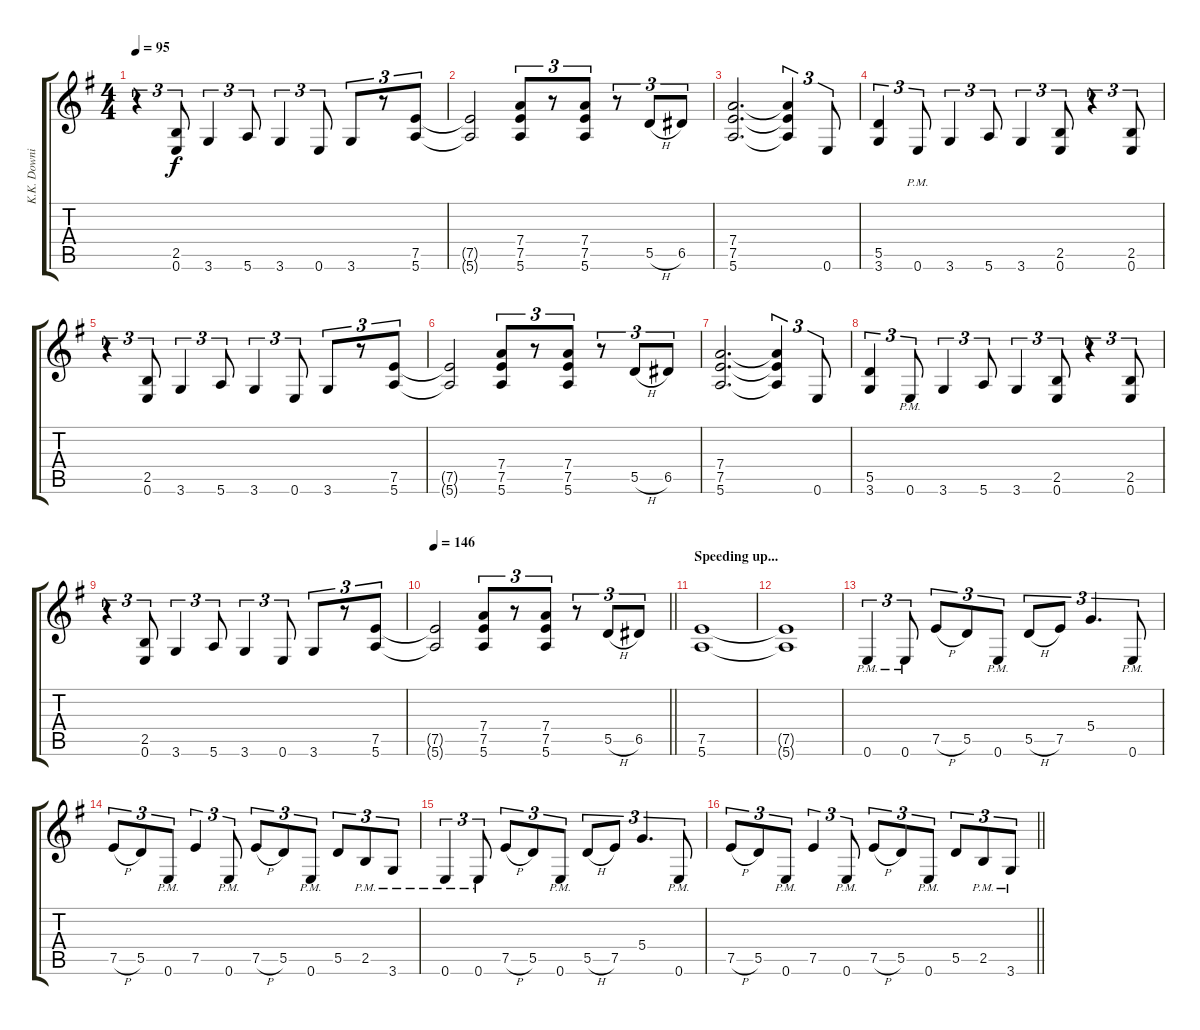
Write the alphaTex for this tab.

\track ("K.K. Downing" "K.K. Downi") {instrument distortionguitar}
\staff {score tabs}
\tuning (E4 B3 G3 D3 A2 E2) {hide}
\ts (4 4)
\tempo 95
\clef g2
\ks eminor
r.4{tu (3 2) dy f} (2.5 0.6).8{tu (3 2)} 3.6.4{tu (3 2)} 5.6.8{tu (3 2)} 3.6.4{tu (3 2)} 0.6.8{tu (3 2)} 3.6.8{tu (3 2)} r.8{tu (3 2)} (7.5 5.6).8{tu (3 2)} |
(7.5{t} 5.6{t}).2 (7.4 7.5 5.6).8{tu (3 2)} r.8{tu (3 2)} (7.4 7.5 5.6).8{tu (3 2)} r.8{tu (3 2)} 5.5{h}.8{tu (3 2)} 6.5.8{tu (3 2)} |
(7.4 7.5 5.6).2{d} (7.4{t} 7.5{t} 5.6{t}).4{tu (3 2)} 0.6.8{tu (3 2)} |
(5.5 3.6).4{tu (3 2)} 0.6{pm}.8{tu (3 2)} 3.6.4{tu (3 2)} 5.6.8{tu (3 2)} 3.6.4{tu (3 2)} (2.5 0.6).8{tu (3 2)} r.4{tu (3 2)} (2.5 0.6).8{tu (3 2)} |
r.4{tu (3 2)} (2.5 0.6).8{tu (3 2)} 3.6.4{tu (3 2)} 5.6.8{tu (3 2)} 3.6.4{tu (3 2)} 0.6.8{tu (3 2)} 3.6.8{tu (3 2)} r.8{tu (3 2)} (7.5 5.6).8{tu (3 2)} |
(7.5{t} 5.6{t}).2 (7.4 7.5 5.6).8{tu (3 2)} r.8{tu (3 2)} (7.4 7.5 5.6).8{tu (3 2)} r.8{tu (3 2)} 5.5{h}.8{tu (3 2)} 6.5.8{tu (3 2)} |
(7.4 7.5 5.6).2{d} (7.4{t} 7.5{t} 5.6{t}).4{tu (3 2)} 0.6.8{tu (3 2)} |
(5.5 3.6).4{tu (3 2)} 0.6{pm}.8{tu (3 2)} 3.6.4{tu (3 2)} 5.6.8{tu (3 2)} 3.6.4{tu (3 2)} (2.5 0.6).8{tu (3 2)} r.4{tu (3 2)} (2.5 0.6).8{tu (3 2)} |
r.4{tu (3 2)} (2.5 0.6).8{tu (3 2)} 3.6.4{tu (3 2)} 5.6.8{tu (3 2)} 3.6.4{tu (3 2)} 0.6.8{tu (3 2)} 3.6.8{tu (3 2)} r.8{tu (3 2)} (7.5 5.6).8{tu (3 2)} |
\tempo 146
\barLineRight lightlight
(7.5{t} 5.6{t}).2 (7.4 7.5 5.6).8{tu (3 2)} r.8{tu (3 2)} (7.4 7.5 5.6).8{tu (3 2)} r.8{tu (3 2)} 5.5{h}.8{tu (3 2)} 6.5.8{tu (3 2)} |
\section ("" "Speeding up...")
(7.5 5.6).1 |
(7.5{t} 5.6{t}).1 |
0.6{pm}.4{tu (3 2)} 0.6{pm}.8{tu (3 2)} 7.5{h}.8{tu (3 2)} 5.5.8{tu (3 2)} 0.6{pm}.8{tu (3 2)} 5.5{h}.8{tu (3 2)} 7.5.8{tu (3 2)} 5.4.4{d tu (3 2)} 0.6{pm}.8{tu (3 2)} |
7.5{h}.8{tu (3 2)} 5.5.8{tu (3 2)} 0.6{pm}.8{tu (3 2)} 7.5.4{tu (3 2)} 0.6{pm}.8{tu (3 2)} 7.5{h}.8{tu (3 2)} 5.5.8{tu (3 2)} 0.6{pm}.8{tu (3 2)} 5.5.8{tu (3 2)} 2.5{pm}.8{tu (3 2)} 3.6{pm}.8{tu (3 2)} |
0.6{pm}.4{tu (3 2)} 0.6{pm}.8{tu (3 2)} 7.5{h}.8{tu (3 2)} 5.5.8{tu (3 2)} 0.6{pm}.8{tu (3 2)} 5.5{h}.8{tu (3 2)} 7.5.8{tu (3 2)} 5.4.4{d tu (3 2)} 0.6{pm}.8{tu (3 2)} |
\barLineRight lightlight
7.5{h}.8{tu (3 2)} 5.5.8{tu (3 2)} 0.6{pm}.8{tu (3 2)} 7.5.4{tu (3 2)} 0.6{pm}.8{tu (3 2)} 7.5{h}.8{tu (3 2)} 5.5.8{tu (3 2)} 0.6{pm}.8{tu (3 2)} 5.5.8{tu (3 2)} 2.5{pm}.8{tu (3 2)} 3.6{pm}.8{tu (3 2)}
